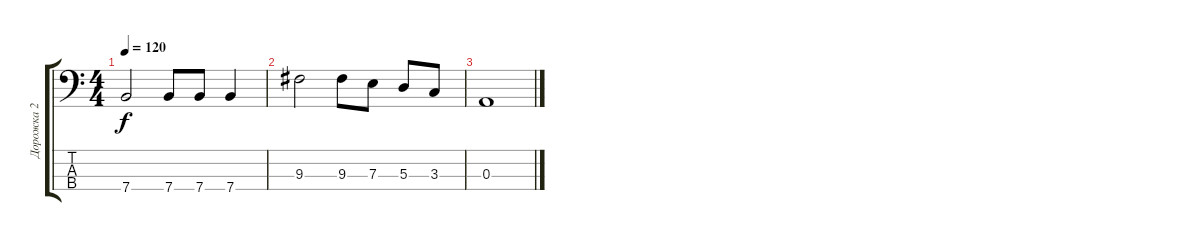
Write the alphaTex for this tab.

\track ("Дорожка 2" "Дорожка 2") {instrument electricbasspick}
\staff {score tabs}
\tuning (G2 D2 A1 E1) {hide}
\ts (4 4)
\tempo 120
\clef f4
\ks c
7.4.2{dy f} 7.4.8 7.4.8 7.4.4 |
9.3.2 9.3.8 7.3.8 5.3.8 3.3.8 |
0.3.1
